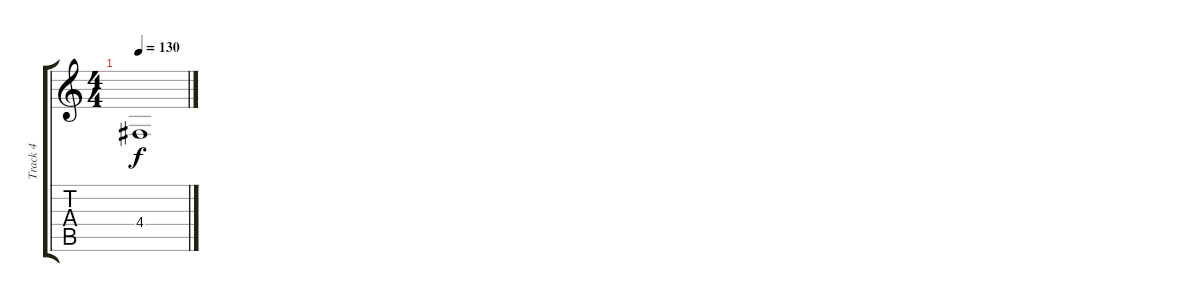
\track ("Track 4" "Track 4") {instrument drawbarorgan}
\staff {score tabs}
\tuning (E4 B3 G3 D3 A2 E2) {hide}
\ts (4 4)
\tempo 130
\clef g2
\ks c
4.4{t}.1{dy f}
